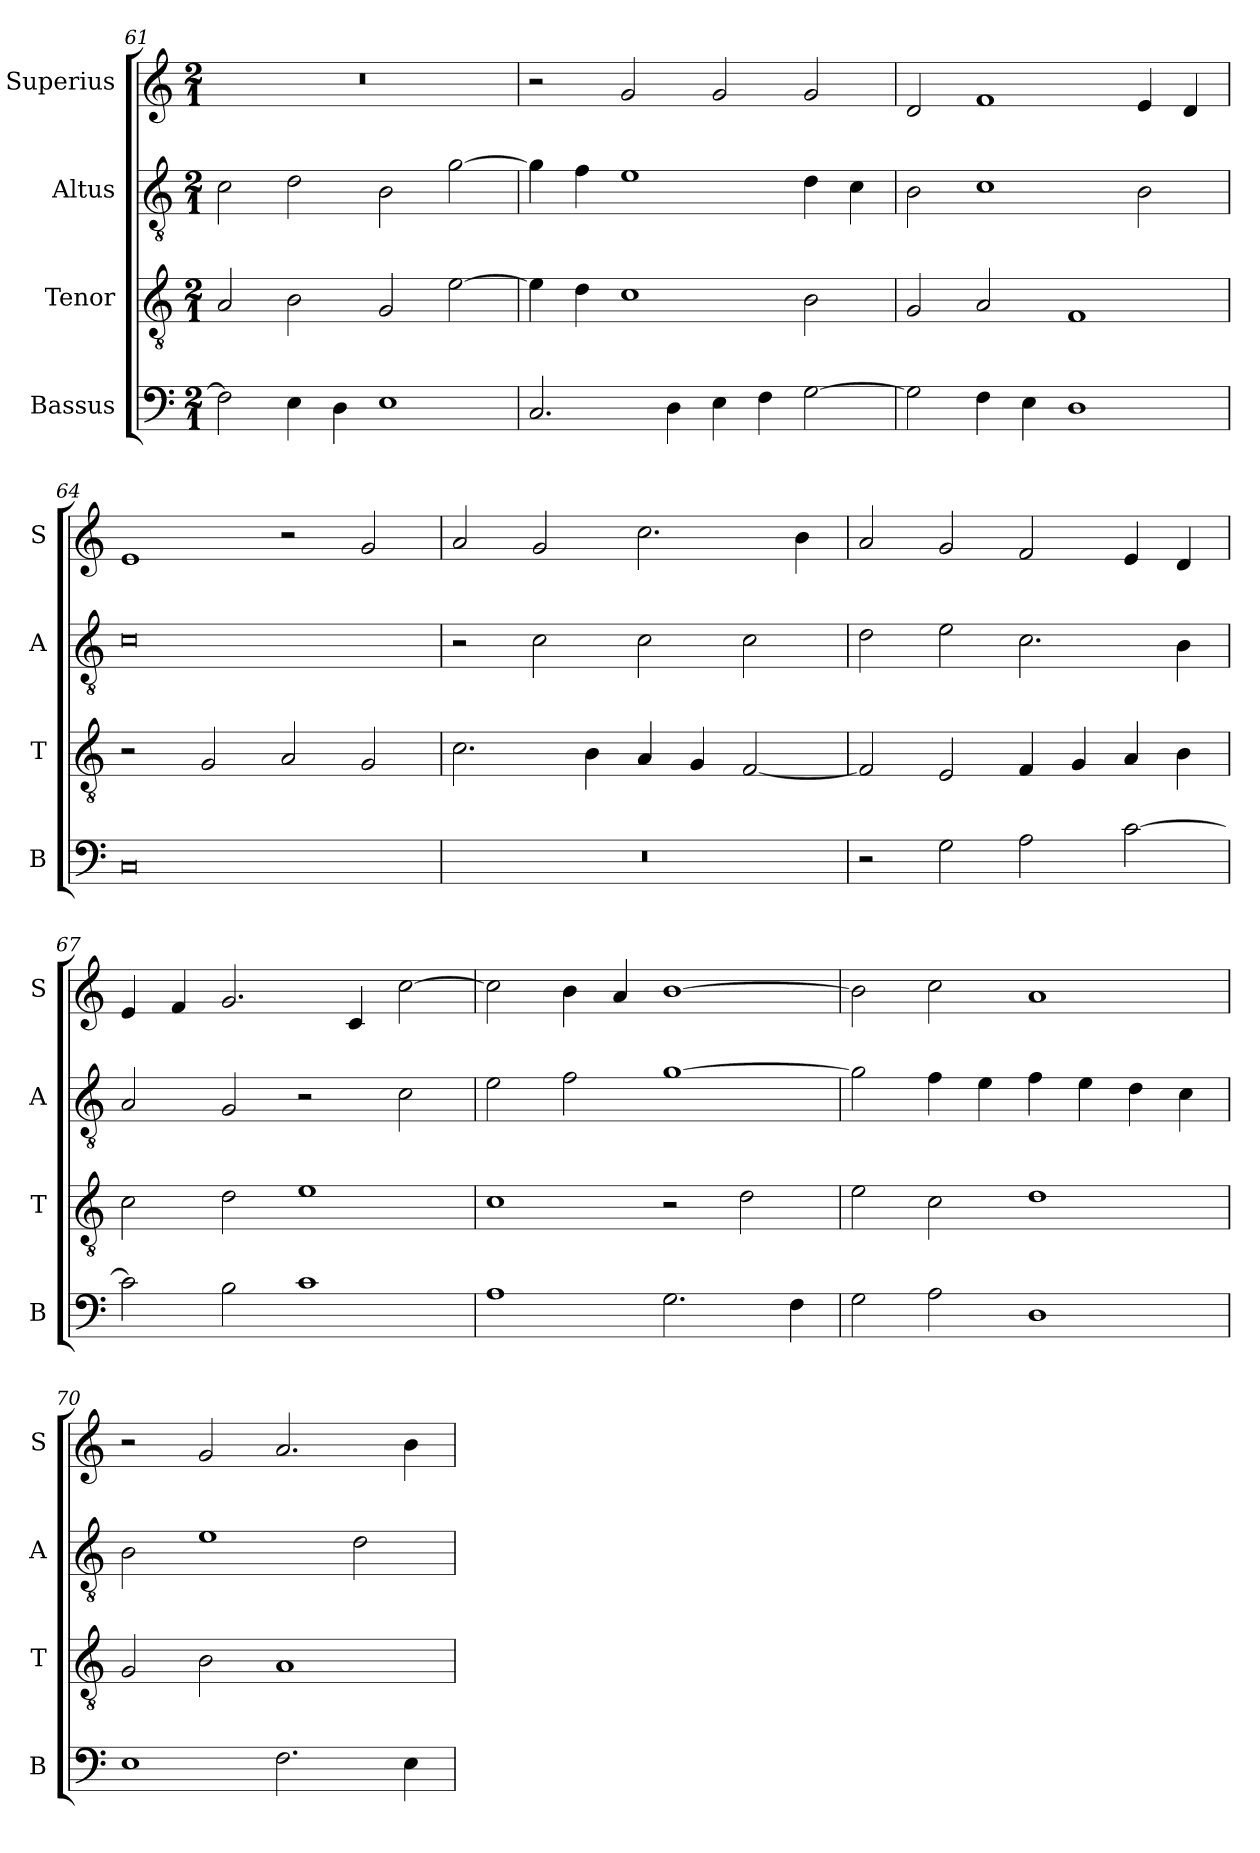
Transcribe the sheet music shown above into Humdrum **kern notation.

**kern	**kern	**kern	**kern
*part4	*part3	*part2	*part1
*staff4	*staff3	*staff2	*staff1
*I"Bassus	*I"Tenor	*I"Altus	*I"Superius
*I'B	*I'T	*I'A	*I'S
*clefF4	*clefGv2	*clefGv2	*clefG2
*k[]	*k[]	*k[]	*k[]
*M2/1	*M2/1	*M2/1	*M2/1
=61	=61	=61	=61
2F\]	2A/	2c\	0r
4E\	2B\	2d\	.
4D\	.	.	.
1E	2G/	2B\	.
.	[2e\	[2g\	.
=62	=62	=62	=62
2.C/	4e\]	4g\]	2r
.	4d\	4f\	.
.	1c	1e	2g/
4D\	.	.	.
4E\	.	.	2g/
4F\	.	.	.
[2G\	2B\	4d\	2g/
.	.	4c\	.
=63	=63	=63	=63
2G\]	2G/	2B\	2d/
4F\	2A/	1c	1f
4E\	.	.	.
1D	1F	.	.
.	.	2B\	4e/
.	.	.	4d/
=64	=64	=64	=64
0C	2r	0c	1e
.	2G/	.	.
.	2A/	.	2r
.	2G/	.	2g/
=65	=65	=65	=65
0r	2.c\	2r	2a/
.	.	2c\	2g/
.	4B\	.	.
.	4A/	2c\	2.cc\
.	4G/	.	.
.	[2F/	2c\	.
.	.	.	4b\
=66	=66	=66	=66
2r	2F/]	2d\	2a/
2G\	2E/	2e\	2g/
2A\	4F/	2.c\	2f/
.	4G/	.	.
[2c\	4A/	.	4e/
.	4B\	4B\	4d/
=67	=67	=67	=67
2c\]	2c\	2A/	4e/
.	.	.	4f/
2B\	2d\	2G/	2.g/
1c	1e	2r	.
.	.	.	4c/
.	.	2c\	[2cc\
=68	=68	=68	=68
1A	1c	2e\	2cc\]
.	.	2f\	4b\
.	.	.	4a/
2.G\	2r	[1g	[1b
.	2d\	.	.
4F\	.	.	.
=69	=69	=69	=69
2G\	2e\	2g\]	2b\]
2A\	2c\	4f\	2cc\
.	.	4e\	.
1D	1d	4f\	1a
.	.	4e\	.
.	.	4d\	.
.	.	4c\	.
=70	=70	=70	=70
1E	2G/	2B\	2r
.	2B\	1e	2g/
2.F\	1A	.	2.a/
.	.	2d\	.
4E\	.	.	4b\
=	=	=	=
*-	*-	*-	*-
